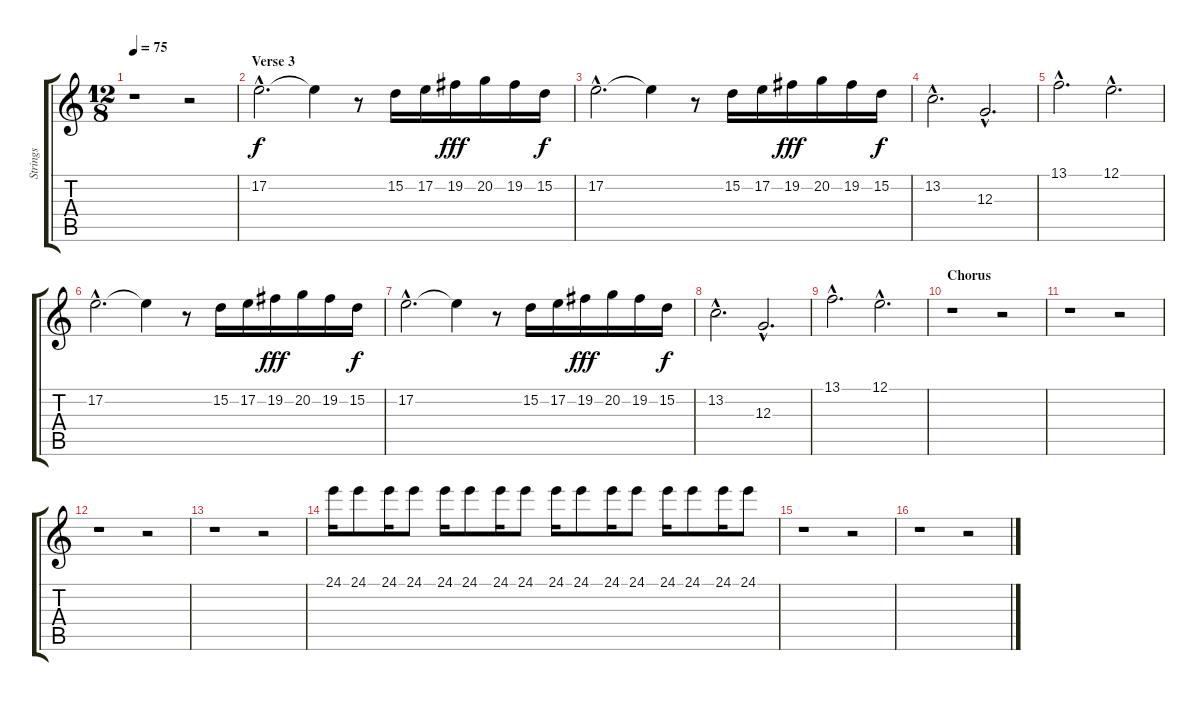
\track ("Strings" "Strings") {instrument tremolostrings}
\staff {score tabs}
\tuning (E4 B3 G3 D3 A2 E2) {hide}
\ts (12 8)
\tempo 75
\clef g2
\ks c
r.1{dy f} r.2 |
\section ("" "Verse 3")
17.2{hac}.2{d volume 12 instrument synthstrings1} 17.2{t}.4 r.8 15.2.16 17.2.16 19.2.16{dy fff} 20.2.16 19.2.16 15.2.16{dy f} |
17.2{hac}.2{d} 17.2{t}.4 r.8 15.2.16 17.2.16 19.2.16{dy fff} 20.2.16 19.2.16 15.2.16{dy f} |
13.2{hac}.2{d} 12.3{hac}.2{d} |
13.1{hac}.2{d} 12.1{hac}.2{d} |
17.2{hac}.2{d volume 12 instrument synthstrings1} 17.2{t}.4 r.8 15.2.16 17.2.16 19.2.16{dy fff} 20.2.16 19.2.16 15.2.16{dy f} |
17.2{hac}.2{d} 17.2{t}.4 r.8 15.2.16 17.2.16 19.2.16{dy fff} 20.2.16 19.2.16 15.2.16{dy f} |
13.2{hac}.2{d} 12.3{hac}.2{d} |
13.1{hac}.2{d} 12.1{hac}.2{d} |
\section ("" "Chorus")
r.1 r.2 |
r.1 r.2 |
r.1 r.2 |
r.1 r.2 |
24.1.16 24.1.8 24.1.16 24.1.8 24.1.16 24.1.8 24.1.16 24.1.8 24.1.16 24.1.8 24.1.16 24.1.8 24.1.16 24.1.8 24.1.16 24.1.8 |
r.1 r.2 |
r.1 r.2
